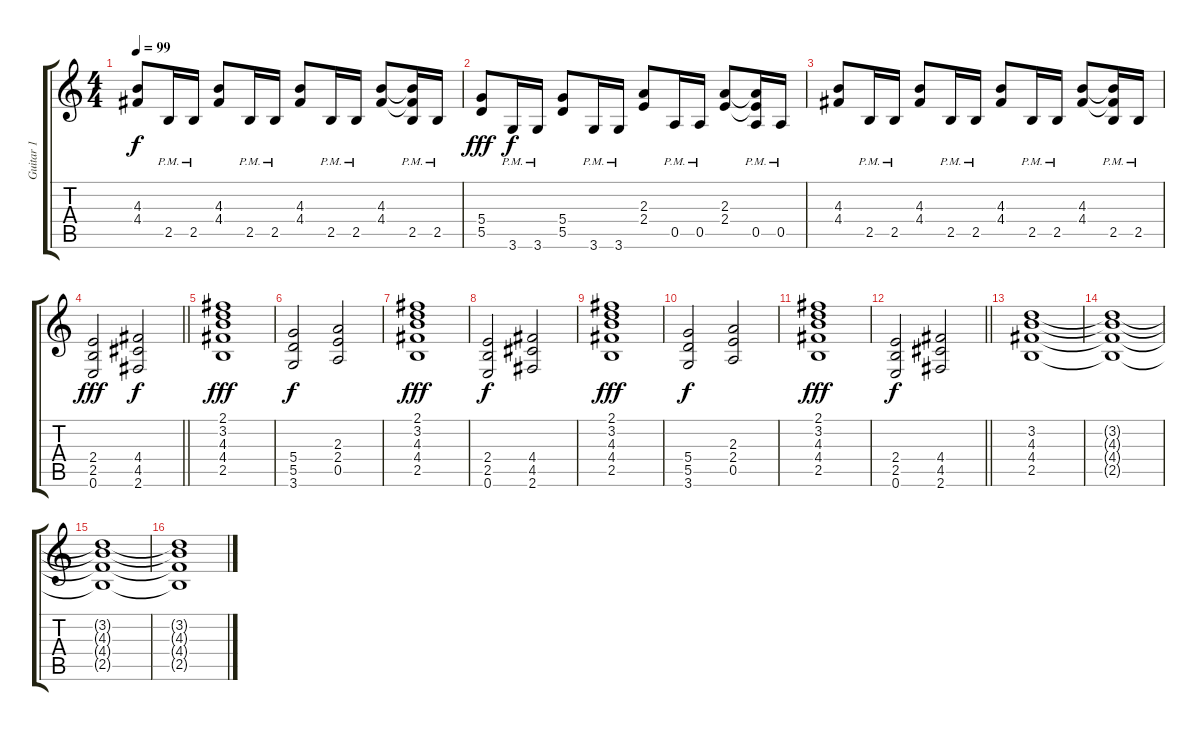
\track ("Guitar 1" "Guitar 1") {instrument acousticguitarsteel}
\staff {score tabs}
\tuning (E4 B3 G3 D3 A2 E2) {hide}
\ts (4 4)
\tempo 99
\clef g2
\ks c
(4.3 4.4).8{dy f} 2.5{pm}.16 2.5{pm}.16 (4.3 4.4).8 2.5{pm}.16 2.5{pm}.16 (4.3 4.4).8 2.5{pm}.16 2.5{pm}.16 (4.3 4.4).8 (4.3{t} 4.4{t} 2.5{pm}).16 2.5{pm}.16 |
(5.4 5.5).8{dy fff} 3.6{pm}.16{dy f} 3.6{pm}.16 (5.4 5.5).8 3.6{pm}.16 3.6{pm}.16 (2.3 2.4).8 0.5{pm}.16 0.5{pm}.16 (2.3 2.4).8 (2.3{t} 2.4{t} 0.5{pm}).16 0.5{pm}.16 |
(4.3 4.4).8 2.5{pm}.16 2.5{pm}.16 (4.3 4.4).8 2.5{pm}.16 2.5{pm}.16 (4.3 4.4).8 2.5{pm}.16 2.5{pm}.16 (4.3 4.4).8 (4.3{t} 4.4{t} 2.5{pm}).16 2.5{pm}.16 |
\barLineRight lightlight
(2.4 2.5 0.6).2{dy fff} (4.4 4.5 2.6).2{dy f} |
(2.1 3.2 4.3 4.4 2.5).1{dy fff} |
(5.4 5.5 3.6).2{dy f} (2.3 2.4 0.5).2 |
(2.1 3.2 4.3 4.4 2.5).1{dy fff} |
(2.4 2.5 0.6).2{dy f} (4.4 4.5 2.6).2 |
(2.1 3.2 4.3 4.4 2.5).1{dy fff} |
(5.4 5.5 3.6).2{dy f} (2.3 2.4 0.5).2 |
(2.1 3.2 4.3 4.4 2.5).1{dy fff} |
\barLineRight lightlight
(2.4 2.5 0.6).2{dy f} (4.4 4.5 2.6).2 |
(3.2 4.3 4.4 2.5).1 |
(3.2{t} 4.3{t} 4.4{t} 2.5{t}).1 |
(3.2{t} 4.3{t} 4.4{t} 2.5{t}).1 |
(3.2{t} 4.3{t} 4.4{t} 2.5{t}).1
